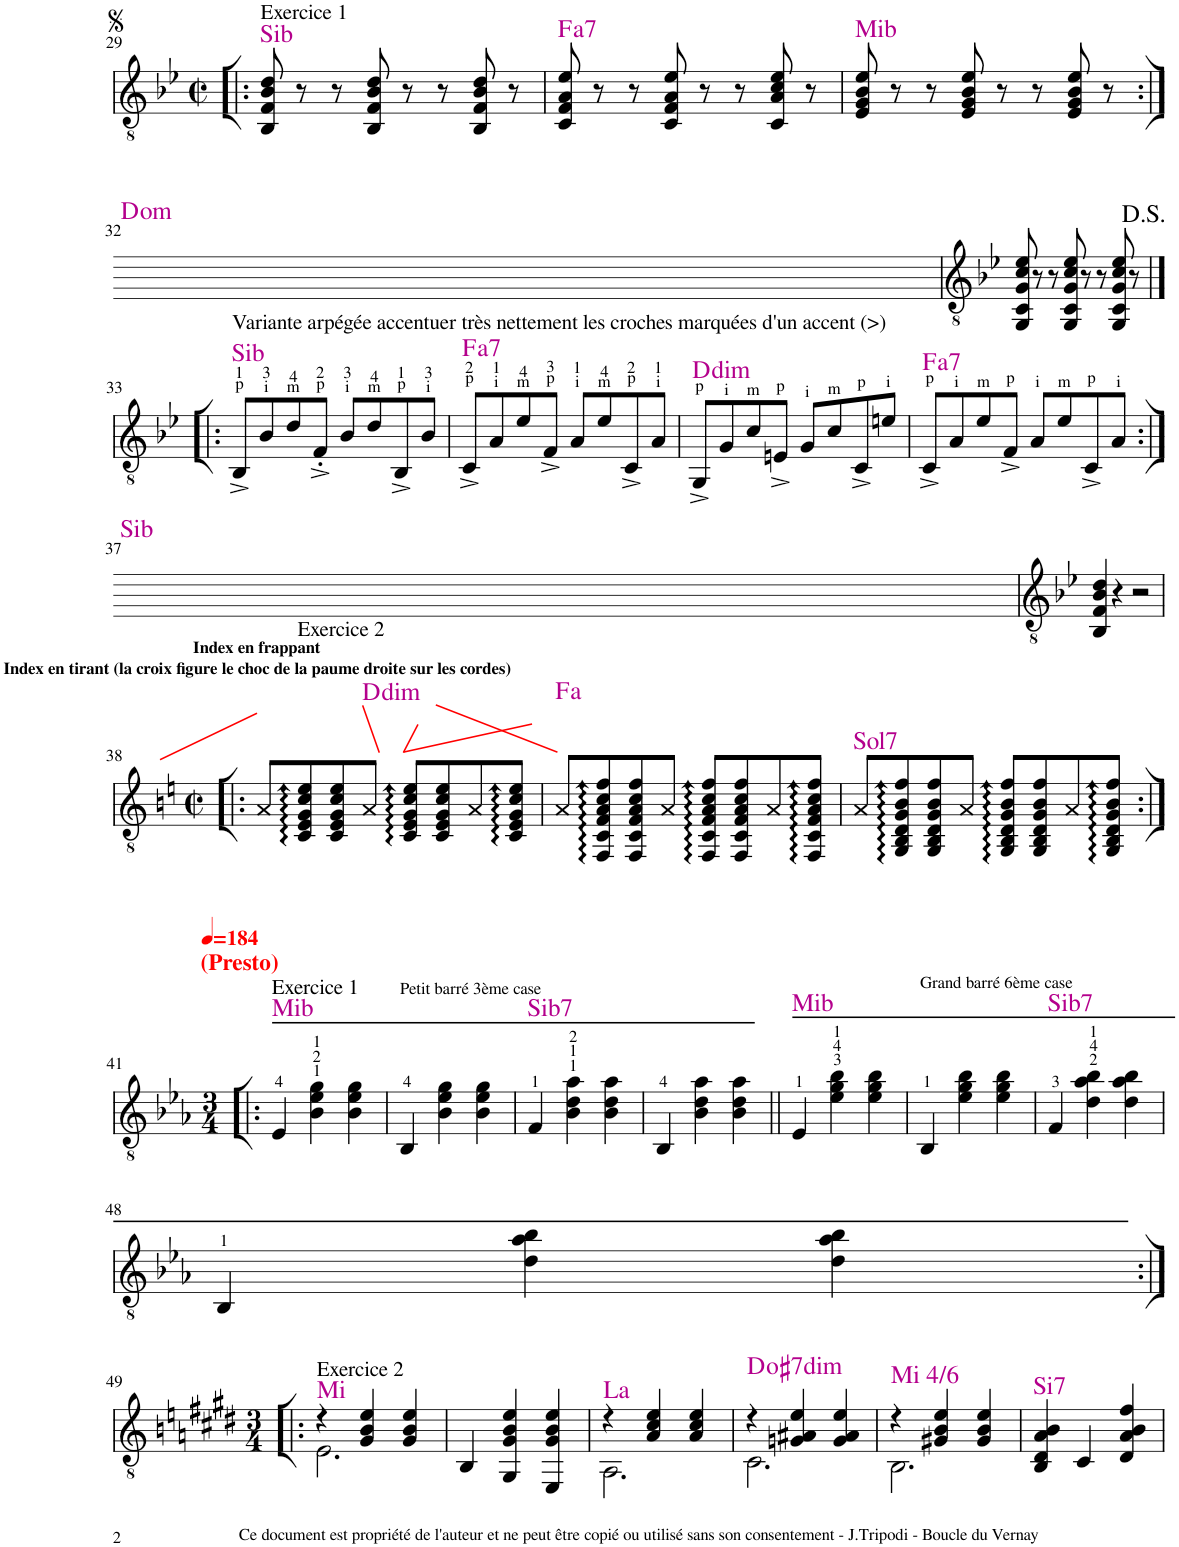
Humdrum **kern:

**kern	**harte
*part1	*part1
*staff1	*
*I"Guitare	*
!!LO:PB:g=z
*clefGv2	*
*k[b-e-]	*
*M4/4	*
*met(c|)	*
=29!|:	=29!|:
!LO:TX:a:t=Exercice 1	!LO:H:kt=Sib
8BB-/ 8F/ 8B-/ 8d/	N
8r	.
8r	.
8BB-/ 8F/ 8B-/ 8d/	.
8r	.
8r	.
8BB-/ 8F/ 8B-/ 8d/	.
8r	.
=30	=30
!	!LO:H:kt=a
8C/ 8F/ 8A/ 8e-/	.
8r	.
8r	.
8C/ 8F/ 8A/ 8e-/	.
8r	.
8r	.
8C/ 8A/ 8c/ 8e-/	.
8r	.
=31	=31
!	!LO:H:kt=Mib
8E-/ 8G/ 8B-/ 8e-/	N
8r	.
8r	.
8E-/ 8G/ 8B-/ 8e-/	.
8r	.
8r	.
8E-/ 8G/ 8B-/ 8e-/	.
8r	.
!!LO:LB:g=z
=32:|!	=32:|!
8GG/ 8C/ 8G/ 8c/ 8e-/	.
8r	.
8r	.
8GG/ 8C/ 8G/ 8c/ 8e-/	.
8r	.
8r	.
8GG/ 8C/ 8G/ 8c/ 8e-/	.
8r	.
!!LO:LB:g=z
=33|!:	=33|!:
*k[b-e-]	*
!LO:TX:a:t=Variante arpégée accentuer très nettement les croches marquées d'un accent (>)	!LO:H:kt=Sib
8BB-^/L	N
8B-/	.
8d/	.
8F'^/J	.
8B-/L	.
8d/	.
8BB-^/	.
8B-/J	.
=34	=34
!	!LO:H:kt=a
8C^/L	.
8A/	.
8e-/	.
8F^/J	.
8A/L	.
8e-/	.
8C^/	.
8A/J	.
=35	=35
!	!LO:H:kt=dim
8GG^/L	D:dim
8G/	.
8c/	.
8En^/J	.
8G/L	.
8c/	.
8C^/	.
8en/J	.
=36	=36
!	!LO:H:kt=a
8C^/L	.
8A/	.
8e-/	.
8F^/J	.
8A/L	.
8e-/	.
8C^/	.
8A/J	.
!!LO:LB:g=z
=37:|!	=37:|!
4BB-/ 4F/ 4B-/ 4d/	.
4r	.
2r	.
!!LO:LB:g=z
=38!|:	=38!|:
*k[]	*
*M4/4	*
*met(c|)	*
!LO:TX:a:B:t=Index en tirant (la croix figure le choc de la paume droite sur les cordes)	!
!LO:TX:a:B:t=Index en frappant	!
8A/L	.
!LO:TX:a:t=Exercice 2	!
8C/:: 8E/:: 8G/:: 8c/:: 8e/::	.
8C/ 8E/ 8G/ 8c/ 8e/	.
!	!LO:H:kt=dim
8A/J	D:dim
8C/:: 8E/:: 8G/:: 8c/:: 8e/::L	.
8C/ 8E/ 8G/ 8c/ 8e/	.
8A/	.
8C/:: 8E/:: 8G/:: 8c/:: 8e/::J	.
=39	=39
!	!LO:H:kt=a
8A/L	.
8FF/:: 8C/:: 8F/:: 8A/:: 8c/:: 8f/::	.
8FF/ 8C/ 8F/ 8A/ 8c/ 8f/	.
8A/J	.
8FF/:: 8C/:: 8F/:: 8A/:: 8c/:: 8f/::L	.
8FF/ 8C/ 8F/ 8A/ 8c/ 8f/	.
8A/	.
8FF/:: 8C/:: 8F/:: 8A/:: 8c/:: 8f/::J	.
=40	=40
!	!LO:H:kt=Sol7
8A/L	N
8GG/:: 8BB/:: 8D/:: 8G/:: 8B/:: 8f/::	.
8GG/ 8BB/ 8D/ 8G/ 8B/ 8f/	.
8A/J	.
8GG/:: 8BB/:: 8D/:: 8G/:: 8B/:: 8f/::L	.
8GG/ 8BB/ 8D/ 8G/ 8B/ 8f/	.
8A/	.
8GG/:: 8BB/:: 8D/:: 8G/:: 8B/:: 8f/::J	.
!!LO:LB:g=z
=41:|!|:	=41:|!|:
*k[b-e-a-]	*
*M3/4	*
*MM184	*
!LO:TX:a:t=(Presto)	!
!LO:TX:a:t=Exercice 1	!LO:H:kt=Mib
4E-/	N
4B-\ 4e-\ 4g\	.
4B-\ 4e-\ 4g\	.
=42	=42
!LO:TX:a:t=Petit barré 3ème case	!
4BB-/	.
4B-\ 4e-\ 4g\	.
4B-\ 4e-\ 4g\	.
=43	=43
!	!LO:H:kt=Sib7
4F/	N
4B-\ 4d\ 4a-\	.
4B-\ 4d\ 4a-\	.
=44	=44
4BB-/	.
4B-\ 4d\ 4a-\	.
4B-\ 4d\ 4a-\	.
=45||	=45||
!	!LO:H:kt=Mib
4E-/	N
4e-\ 4g\ 4b-\	.
4e-\ 4g\ 4b-\	.
=46	=46
!LO:TX:a:t=Grand barré 6ème case	!
4BB-/	.
4e-\ 4g\ 4b-\	.
4e-\ 4g\ 4b-\	.
=47	=47
!	!LO:H:kt=Sib7
4F/	N
4d\ 4a-\ 4b-\	.
4d\ 4a-\ 4b-\	.
!!LO:LB:g=z
=48	=48
4BB-/	.
4d\ 4a-\ 4b-\	.
4d\ 4a-\ 4b-\	.
!!LO:LB:g=z
=49:|!|:	=49:|!|:
*k[f#c#g#d#]	*
*M3/4	*
*^	*
!LO:TX:a:t=Exercice 2	!	!LO:H:kt=Mi
4r	2.E\	N
4G#/ 4B/ 4e/	.	.
4G#/ 4B/ 4e/	.	.
*v	*v	*
=50	=50
4BB/	.
4GG#/ 4G#/ 4B/ 4e/	.
4EE/ 4G#/ 4B/ 4e/	.
=51	=51
*^	*
!	!	!LO:H:kt=La
4r	2.AA\	N
4A/ 4c#/ 4e/	.	.
4A/ 4c#/ 4e/	.	.
=52	=52	=52
!	!	!LO:H:kt=dim
4r	2.C#\	D:dim(#7)
4Gn/ 4A#X/ 4e/	.	.
4G/ 4A#/ 4e/	.	.
=53	=53	=53
!	!	!LO:H:kt=Mi 4/6
4r	2.BB\	N
4G#X/ 4B/ 4e/	.	.
4G#/ 4B/ 4e/	.	.
*v	*v	*
=54	=54
!	!LO:H:kt=Si7
4BB/ 4D#/ 4A/ 4B/	N
4C#/	.
4D#/ 4A/ 4B/ 4f#/	.
=	=
*-	*-
